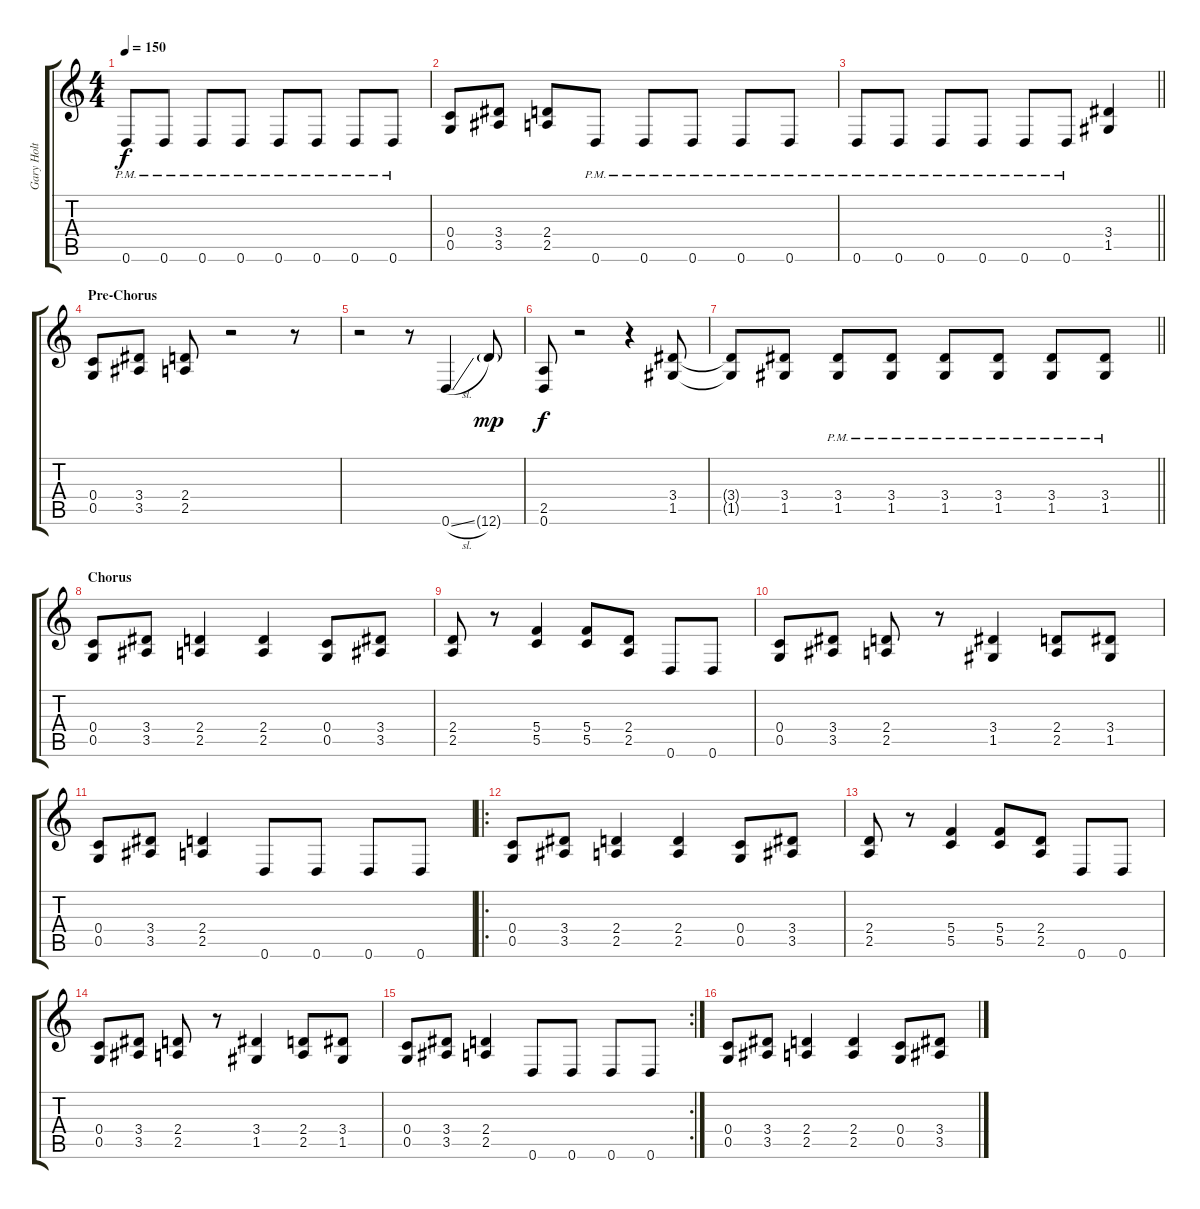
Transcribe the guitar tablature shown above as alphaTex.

\track ("Gary Holt" "Gary Holt") {instrument distortionguitar}
\staff {score tabs}
\tuning (D4 A3 F3 C3 G2 D2) {hide}
\ts (4 4)
\tempo 150
\clef g2
\ks c
0.6{pm}.8{dy f} 0.6{pm}.8 0.6{pm}.8 0.6{pm}.8 0.6{pm}.8 0.6{pm}.8 0.6{pm}.8 0.6{pm}.8 |
(0.4 0.5).8 (3.4 3.5).8 (2.4 2.5).8 0.6{pm}.8 0.6{pm}.8 0.6{pm}.8 0.6{pm}.8 0.6{pm}.8 |
\barLineRight lightlight
0.6{pm}.8 0.6{pm}.8 0.6{pm}.8 0.6{pm}.8 0.6{pm}.8 0.6{pm}.8 (3.4 1.5).4 |
\section ("" "Pre-Chorus")
(0.4 0.5).8 (3.4 3.5).8 (2.4 2.5).8 r.2 r.8 |
r.2 r.8 0.6{sl}.4 12.6{g}.8{dy mp} |
(2.5 0.6).8{dy f} r.2 r.4 (3.4 1.5).8 |
\barLineRight lightlight
(3.4{t} 1.5{t}).8 (3.4 1.5).8 (3.4{pm} 1.5{pm}).8 (3.4{pm} 1.5{pm}).8 (3.4{pm} 1.5{pm}).8 (3.4{pm} 1.5{pm}).8 (3.4{pm} 1.5{pm}).8 (3.4{pm} 1.5{pm}).8 |
\section ("" "Chorus")
(0.4 0.5).8 (3.4 3.5).8 (2.4 2.5).4 (2.4 2.5).4 (0.4 0.5).8 (3.4 3.5).8 |
(2.4 2.5).8 r.8 (5.4 5.5).4 (5.4 5.5).8 (2.4 2.5).8 0.6.8 0.6.8 |
(0.4 0.5).8 (3.4 3.5).8 (2.4 2.5).8 r.8 (3.4 1.5).4 (2.4 2.5).8 (3.4 1.5).8 |
(0.4 0.5).8 (3.4 3.5).8 (2.4 2.5).4 0.6.8 0.6.8 0.6.8 0.6.8 |
\ro
(0.4 0.5).8 (3.4 3.5).8 (2.4 2.5).4 (2.4 2.5).4 (0.4 0.5).8 (3.4 3.5).8 |
(2.4 2.5).8 r.8 (5.4 5.5).4 (5.4 5.5).8 (2.4 2.5).8 0.6.8 0.6.8 |
(0.4 0.5).8 (3.4 3.5).8 (2.4 2.5).8 r.8 (3.4 1.5).4 (2.4 2.5).8 (3.4 1.5).8 |
\rc 2
(0.4 0.5).8 (3.4 3.5).8 (2.4 2.5).4 0.6.8 0.6.8 0.6.8 0.6.8 |
(0.4 0.5).8 (3.4 3.5).8 (2.4 2.5).4 (2.4 2.5).4 (0.4 0.5).8 (3.4 3.5).8
